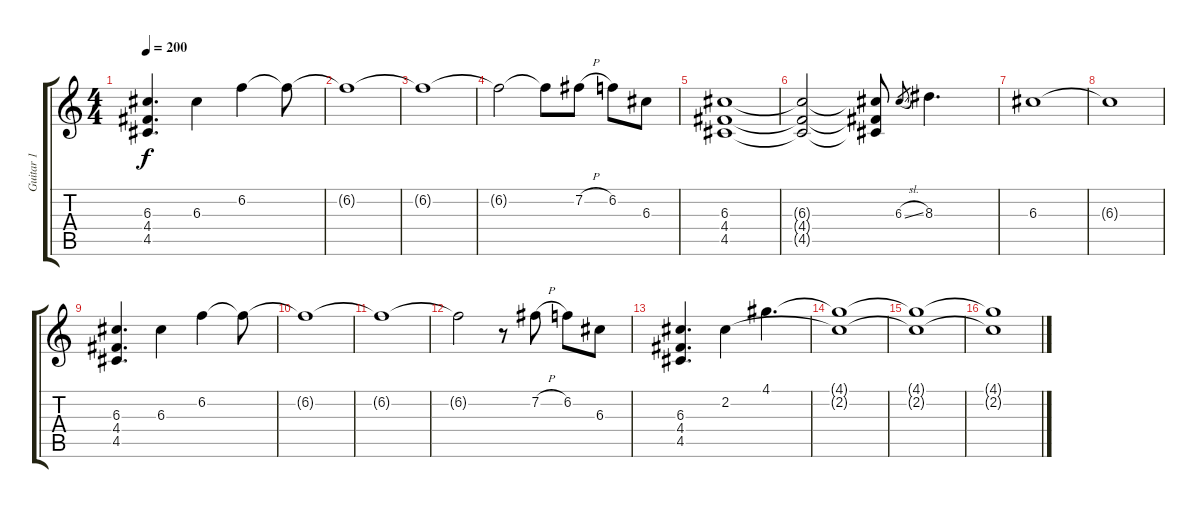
\track ("Guitar 1" "Guitar 1") {instrument distortionguitar}
\staff {score tabs}
\tuning (E4 B3 G3 D3 A2 E2) {hide}
\ts (4 4)
\tempo 200
\clef g2
\ks c
(6.3 4.4 4.5).4{d dy f} 6.3.4 6.2.4 6.2{t}.8 |
6.2{t}.1 |
6.2{t}.1 |
6.2{t}.2 6.2{t}.8 7.2{h}.8 6.2.8 6.3.8 |
(6.3 4.4 4.5).1 |
(6.3{t} 4.4{t} 4.5{t}).2 (6.3{t} 4.4{t} 4.5{t}).8 6.3{sl}.8{gr} 8.3.4{d} |
6.3.1 |
6.3{t}.1 |
(6.3 4.4 4.5).4{d} 6.3.4 6.2.4 6.2{t}.8 |
6.2{t}.1 |
6.2{t}.1 |
6.2{t}.2 r.8 7.2{h}.8 6.2.8 6.3.8 |
(6.3 4.4 4.5).4{d} 2.2.4 4.1.4{d} |
(4.1{t} 2.2{t}).1 |
(4.1{t} 2.2{t}).1 |
(4.1{t} 2.2{t}).1
